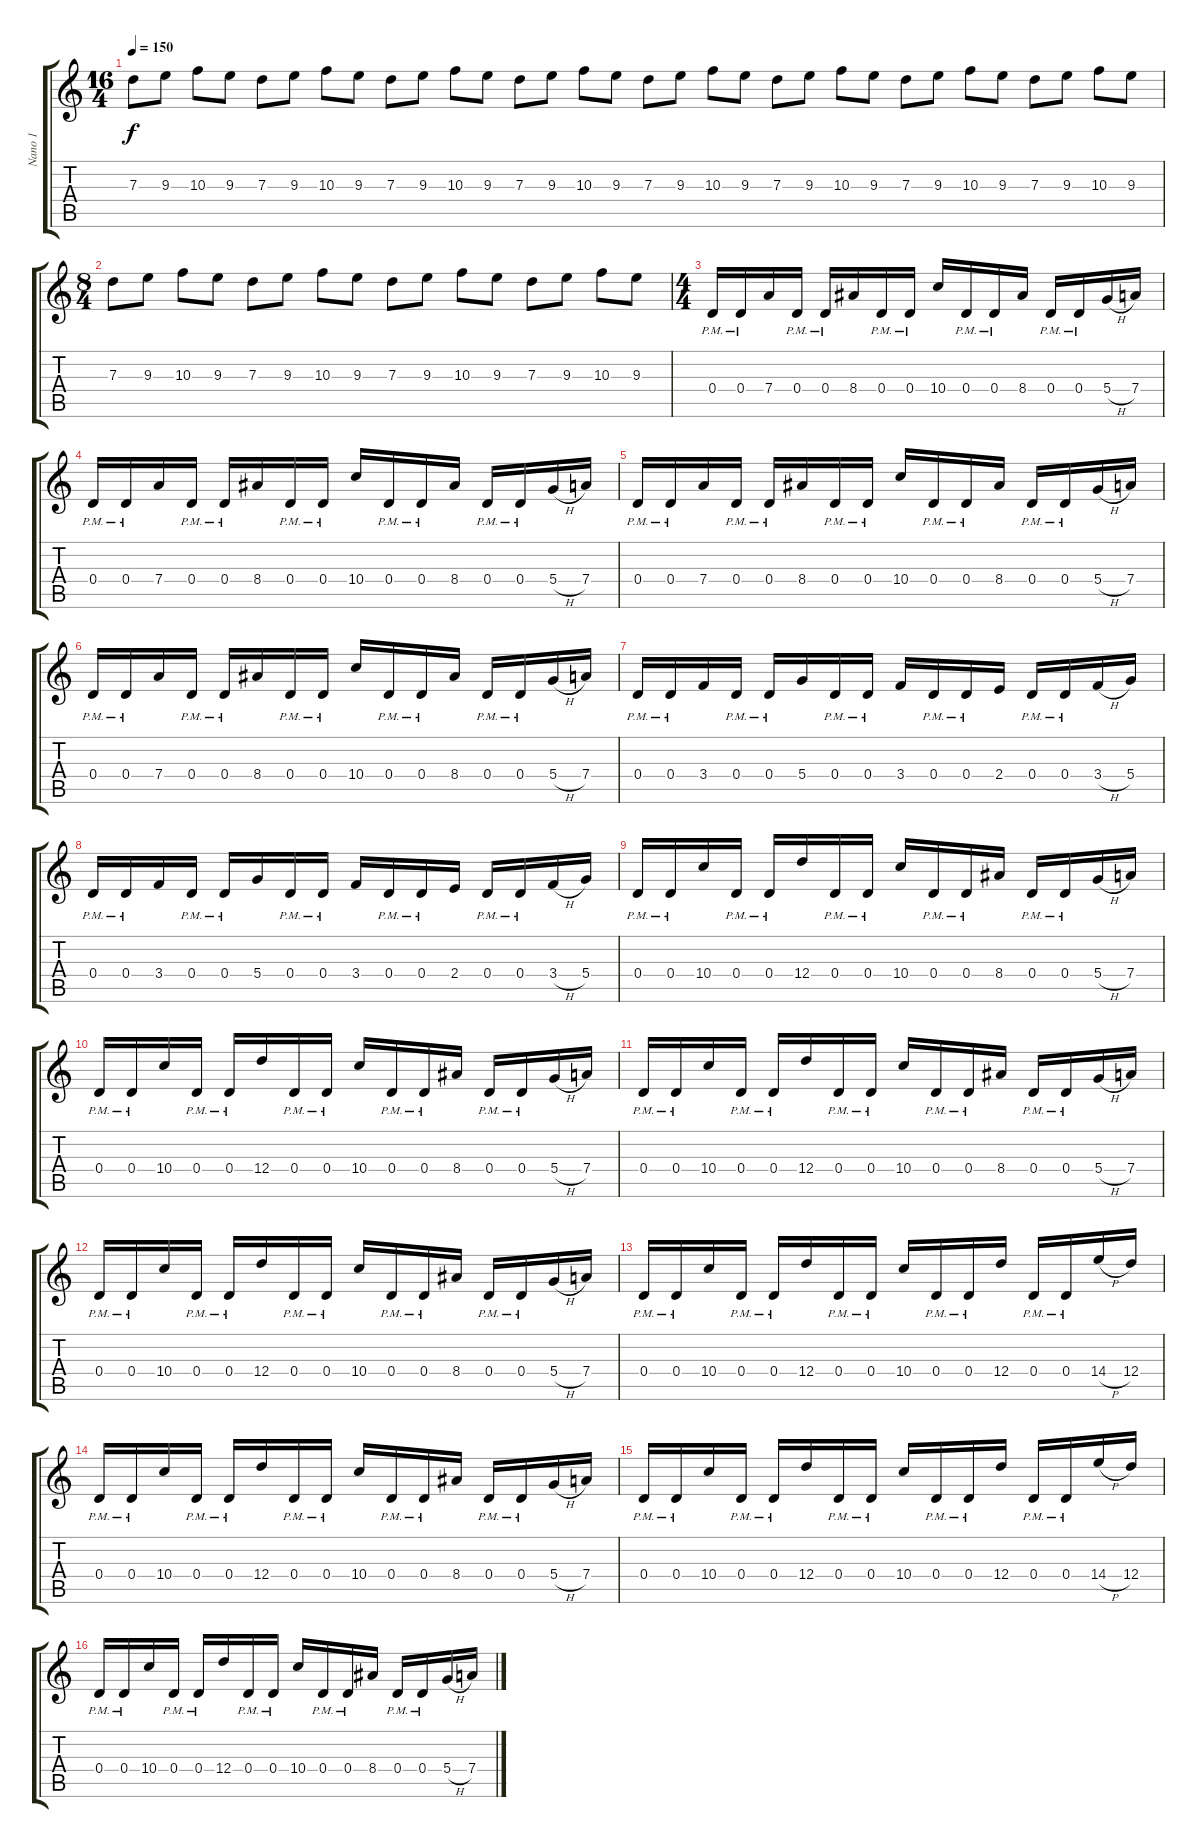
\track ("Nano 1" "Nano 1") {instrument overdrivenguitar}
\staff {score tabs}
\tuning (E4 B3 G3 D3 A2 E2) {hide}
\ts (16 4)
\tempo 150
\clef g2
\ks c
7.3.8{dy f} 9.3.8 10.3.8 9.3.8 7.3.8 9.3.8 10.3.8 9.3.8 7.3.8 9.3.8 10.3.8 9.3.8 7.3.8 9.3.8 10.3.8 9.3.8 7.3.8 9.3.8 10.3.8 9.3.8 7.3.8 9.3.8 10.3.8 9.3.8 7.3.8 9.3.8 10.3.8 9.3.8 7.3.8 9.3.8 10.3.8 9.3.8 |
\ts (8 4)
7.3.8 9.3.8 10.3.8 9.3.8 7.3.8 9.3.8 10.3.8 9.3.8 7.3.8 9.3.8 10.3.8 9.3.8 7.3.8 9.3.8 10.3.8 9.3.8 |
\ts (4 4)
0.4{pm}.16 0.4{pm}.16 7.4.16 0.4{pm}.16 0.4{pm}.16 8.4.16 0.4{pm}.16 0.4{pm}.16 10.4.16 0.4{pm}.16 0.4{pm}.16 8.4.16 0.4{pm}.16 0.4{pm}.16 5.4{h}.16 7.4.16 |
0.4{pm}.16 0.4{pm}.16 7.4.16 0.4{pm}.16 0.4{pm}.16 8.4.16 0.4{pm}.16 0.4{pm}.16 10.4.16 0.4{pm}.16 0.4{pm}.16 8.4.16 0.4{pm}.16 0.4{pm}.16 5.4{h}.16 7.4.16 |
0.4{pm}.16 0.4{pm}.16 7.4.16 0.4{pm}.16 0.4{pm}.16 8.4.16 0.4{pm}.16 0.4{pm}.16 10.4.16 0.4{pm}.16 0.4{pm}.16 8.4.16 0.4{pm}.16 0.4{pm}.16 5.4{h}.16 7.4.16 |
0.4{pm}.16 0.4{pm}.16 7.4.16 0.4{pm}.16 0.4{pm}.16 8.4.16 0.4{pm}.16 0.4{pm}.16 10.4.16 0.4{pm}.16 0.4{pm}.16 8.4.16 0.4{pm}.16 0.4{pm}.16 5.4{h}.16 7.4.16 |
0.4{pm}.16 0.4{pm}.16 3.4.16 0.4{pm}.16 0.4{pm}.16 5.4.16 0.4{pm}.16 0.4{pm}.16 3.4.16 0.4{pm}.16 0.4{pm}.16 2.4.16 0.4{pm}.16 0.4{pm}.16 3.4{h}.16 5.4.16 |
0.4{pm}.16 0.4{pm}.16 3.4.16 0.4{pm}.16 0.4{pm}.16 5.4.16 0.4{pm}.16 0.4{pm}.16 3.4.16 0.4{pm}.16 0.4{pm}.16 2.4.16 0.4{pm}.16 0.4{pm}.16 3.4{h}.16 5.4.16 |
0.4{pm}.16 0.4{pm}.16 10.4.16 0.4{pm}.16 0.4{pm}.16 12.4.16 0.4{pm}.16 0.4{pm}.16 10.4.16 0.4{pm}.16 0.4{pm}.16 8.4.16 0.4{pm}.16 0.4{pm}.16 5.4{h}.16 7.4.16 |
0.4{pm}.16 0.4{pm}.16 10.4.16 0.4{pm}.16 0.4{pm}.16 12.4.16 0.4{pm}.16 0.4{pm}.16 10.4.16 0.4{pm}.16 0.4{pm}.16 8.4.16 0.4{pm}.16 0.4{pm}.16 5.4{h}.16 7.4.16 |
0.4{pm}.16 0.4{pm}.16 10.4.16 0.4{pm}.16 0.4{pm}.16 12.4.16 0.4{pm}.16 0.4{pm}.16 10.4.16 0.4{pm}.16 0.4{pm}.16 8.4.16 0.4{pm}.16 0.4{pm}.16 5.4{h}.16 7.4.16 |
0.4{pm}.16 0.4{pm}.16 10.4.16 0.4{pm}.16 0.4{pm}.16 12.4.16 0.4{pm}.16 0.4{pm}.16 10.4.16 0.4{pm}.16 0.4{pm}.16 8.4.16 0.4{pm}.16 0.4{pm}.16 5.4{h}.16 7.4.16 |
0.4{pm}.16 0.4{pm}.16 10.4.16 0.4{pm}.16 0.4{pm}.16 12.4.16 0.4{pm}.16 0.4{pm}.16 10.4.16 0.4{pm}.16 0.4{pm}.16 12.4.16 0.4{pm}.16 0.4{pm}.16 14.4{h}.16 12.4.16 |
0.4{pm}.16 0.4{pm}.16 10.4.16 0.4{pm}.16 0.4{pm}.16 12.4.16 0.4{pm}.16 0.4{pm}.16 10.4.16 0.4{pm}.16 0.4{pm}.16 8.4.16 0.4{pm}.16 0.4{pm}.16 5.4{h}.16 7.4.16 |
0.4{pm}.16 0.4{pm}.16 10.4.16 0.4{pm}.16 0.4{pm}.16 12.4.16 0.4{pm}.16 0.4{pm}.16 10.4.16 0.4{pm}.16 0.4{pm}.16 12.4.16 0.4{pm}.16 0.4{pm}.16 14.4{h}.16 12.4.16 |
0.4{pm}.16 0.4{pm}.16 10.4.16 0.4{pm}.16 0.4{pm}.16 12.4.16 0.4{pm}.16 0.4{pm}.16 10.4.16 0.4{pm}.16 0.4{pm}.16 8.4.16 0.4{pm}.16 0.4{pm}.16 5.4{h}.16 7.4.16
